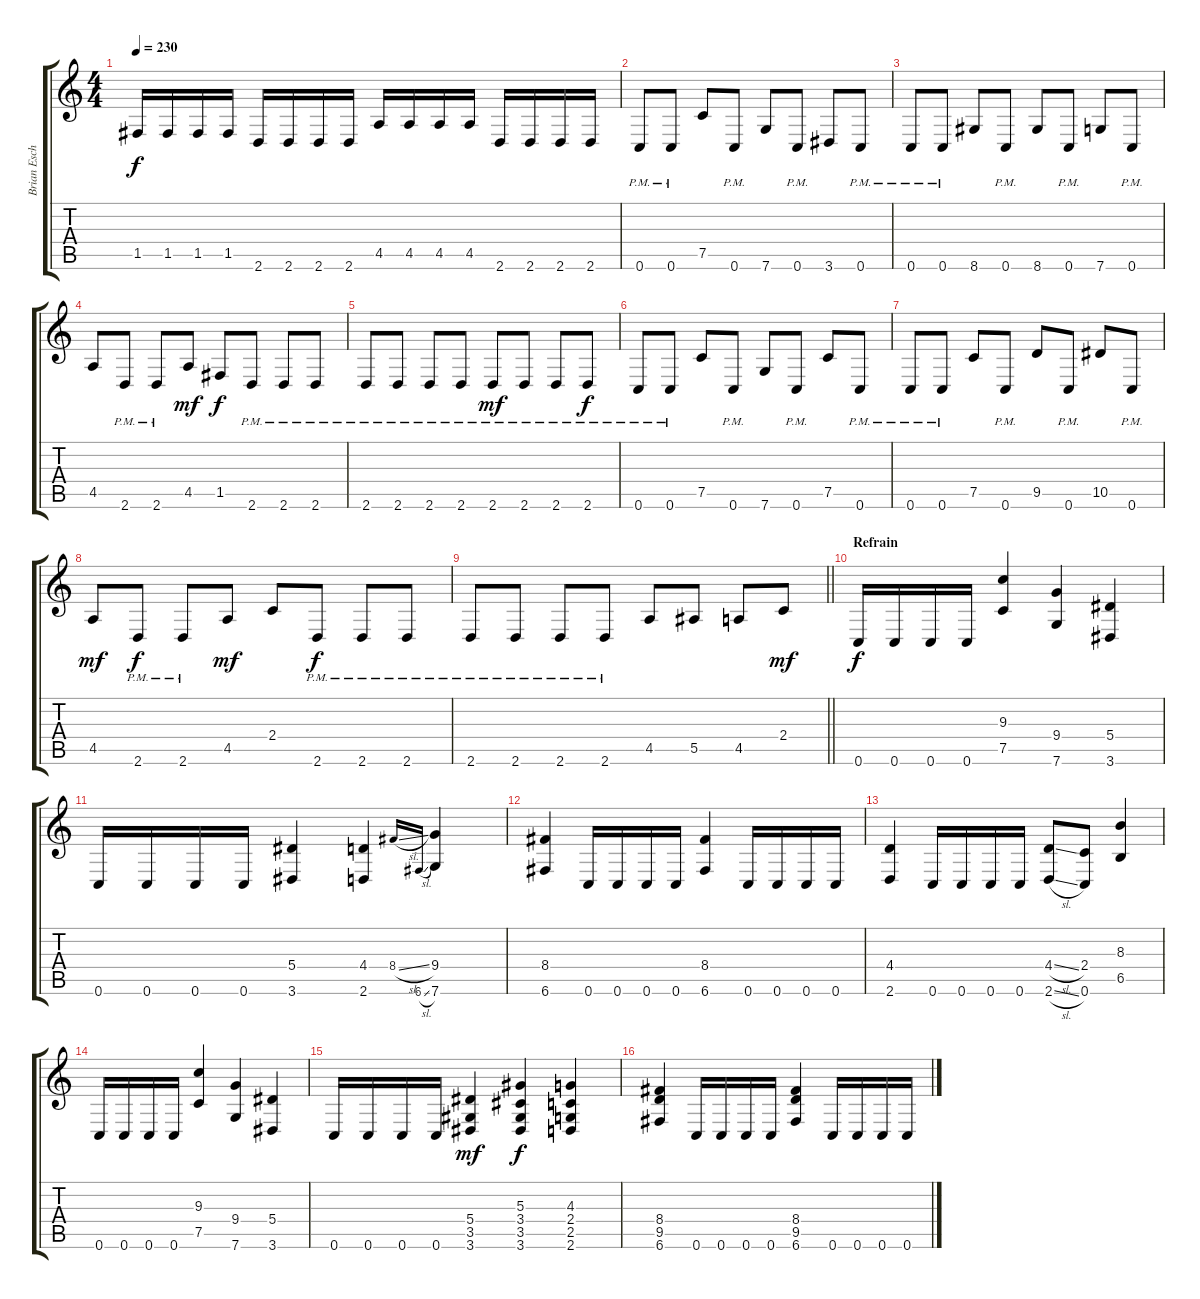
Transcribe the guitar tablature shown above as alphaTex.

\track ("Brian Eschbach" "Brian Esch") {instrument distortionguitar}
\staff {score tabs}
\tuning (C4 G3 Eb3 Bb2 F2 C2) {hide}
\ts (4 4)
\tempo 230
\clef g2
\ks c
1.5.16{dy f} 1.5.16 1.5.16 1.5.16 2.6.16 2.6.16 2.6.16 2.6.16 4.5.16 4.5.16 4.5.16 4.5.16 2.6.16 2.6.16 2.6.16 2.6.16 |
0.6{pm}.8 0.6{pm}.8 7.5.8 0.6{pm}.8 7.6.8 0.6{pm}.8 3.6.8 0.6{pm}.8 |
0.6{pm}.8 0.6{pm}.8 8.6.8 0.6{pm}.8 8.6.8 0.6{pm}.8 7.6.8 0.6{pm}.8 |
4.5.8 2.6{pm}.8 2.6{pm}.8 4.5.8{dy mf} 1.5.8{dy f} 2.6{pm}.8 2.6{pm}.8 2.6{pm}.8 |
2.6{pm}.8 2.6{pm}.8 2.6{pm}.8 2.6{pm}.8 2.6{pm}.8{dy mf} 2.6{pm}.8 2.6{pm}.8 2.6{pm}.8{dy f} |
0.6{pm}.8 0.6{pm}.8 7.5.8 0.6{pm}.8 7.6.8 0.6{pm}.8 7.5.8 0.6{pm}.8 |
0.6{pm}.8 0.6{pm}.8 7.5.8 0.6{pm}.8 9.5.8 0.6{pm}.8 10.5.8 0.6{pm}.8 |
4.5.8{dy mf} 2.6{pm}.8{dy f} 2.6{pm}.8 4.5.8{dy mf} 2.4.8 2.6{pm}.8{dy f} 2.6{pm}.8 2.6{pm}.8 |
\barLineRight lightlight
2.6{pm}.8 2.6{pm}.8 2.6{pm}.8 2.6{pm}.8 4.5.8 5.5.8 4.5.8 2.4.8{dy mf} |
\section ("" "Refrain")
0.6.16{dy f} 0.6.16 0.6.16 0.6.16 (9.3 7.5).4 (9.4 7.6).4 (5.4 3.6).4 |
0.6.16 0.6.16 0.6.16 0.6.16 (5.4 3.6).4 (4.4 2.6).4 8.4{sl}.16{gr onbeat} 6.6{sl}.16{gr onbeat} (9.4 7.6).4 |
(8.4 6.6).4 0.6.16 0.6.16 0.6.16 0.6.16 (8.4 6.6).4 0.6.16 0.6.16 0.6.16 0.6.16 |
(4.4 2.6).4 0.6.16 0.6.16 0.6.16 0.6.16 (4.4{sl} 2.6{sl}).8 (2.4 0.6).8 (8.3 6.5).4 |
0.6.16 0.6.16 0.6.16 0.6.16 (9.3 7.5).4 (9.4 7.6).4 (5.4 3.6).4 |
0.6.16 0.6.16 0.6.16 0.6.16 (5.4 3.5 3.6).4{dy mf} (5.3 3.4 3.5 3.6).4{dy f} (4.3 2.4 2.5 2.6).4 |
(8.4 9.5 6.6).4 0.6.16 0.6.16 0.6.16 0.6.16 (8.4 9.5 6.6).4 0.6.16 0.6.16 0.6.16 0.6.16
